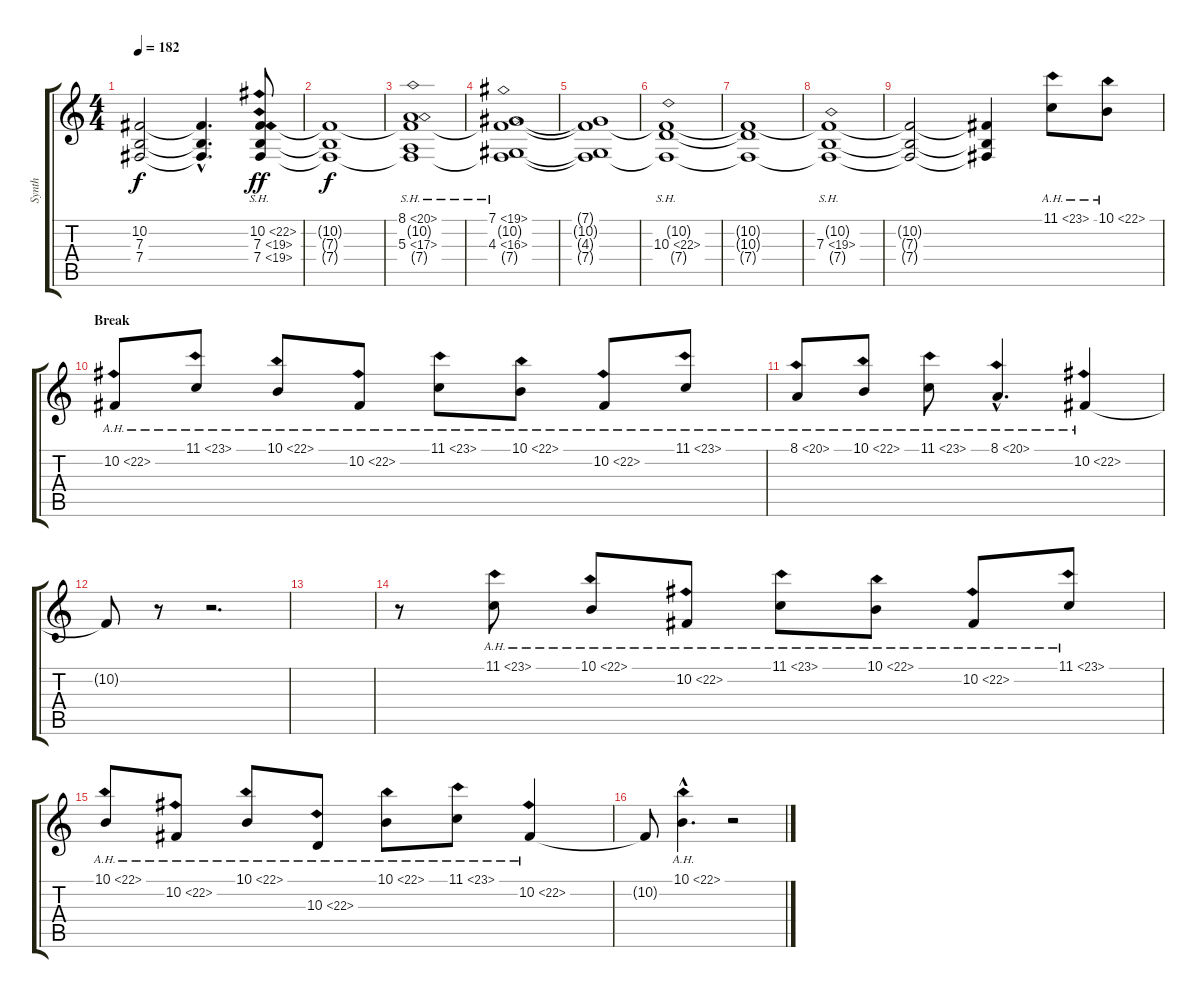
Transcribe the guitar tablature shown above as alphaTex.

\track ("Synth" "Synth") {instrument synthstrings1}
\staff {score tabs}
\tuning (Db4 Ab3 E3 B2 Gb2 B1) {hide}
\ts (4 4)
\tempo 182
\clef g2
\ks c
(10.2{t} 7.3{t} 7.4{t}).2{dy f} (10.2{hac t} 7.3{hac t} 7.4{hac t}).4{d} (10.2{sh 12} 7.3{sh 12} 7.4{sh 12}).8{dy ff} |
(10.2{t} 7.3{t} 7.4{t}).1{dy f} |
(8.1{sh 12} 10.2{t} 5.3{sh 12} 7.4{t}).1 |
(7.1{sh 12} 10.2{t} 4.3{sh 12} 7.4{t}).1 |
(7.1{t} 10.2{t} 4.3{t} 7.4{t}).1 |
(10.2{t} 10.3{sh 12} 7.4{t}).1 |
(10.2{t} 10.3{t} 7.4{t}).1 |
(10.2{t} 7.3{sh 12} 7.4{t}).1 |
(10.2{t} 7.3{t} 7.4{t}).2 (10.2{t} 7.3{t} 7.4{t}).4 11.1{ah 12}.8{volume 9 instrument fx7echoes} 10.1{ah 12}.8 |
\section ("" "Break")
10.2{ah 12}.8 11.1{ah 12}.8 10.1{ah 12}.8 10.2{ah 12}.8 11.1{ah 12}.8 10.1{ah 12}.8 10.2{ah 12}.8 11.1{ah 12}.8 |
8.1{ah 12}.8 10.1{ah 12}.8 11.1{ah 12}.8 8.1{ah 12 hac}.4{d} 10.2{ah 12}.4 |
10.2{t}.8 r.8 r.2{d} |
|
r.8 11.1{ah 12}.8{volume 9 instrument fx7echoes} 10.1{ah 12}.8 10.2{ah 12}.8 11.1{ah 12}.8 10.1{ah 12}.8 10.2{ah 12}.8 11.1{ah 12}.8 |
10.1{ah 12}.8 10.2{ah 12}.8 10.1{ah 12}.8 10.3{ah 12}.8 10.1{ah 12}.8 11.1{ah 12}.8 10.2{ah 12}.4 |
10.2{t}.8 10.1{ah 12 hac}.4{d} r.2
